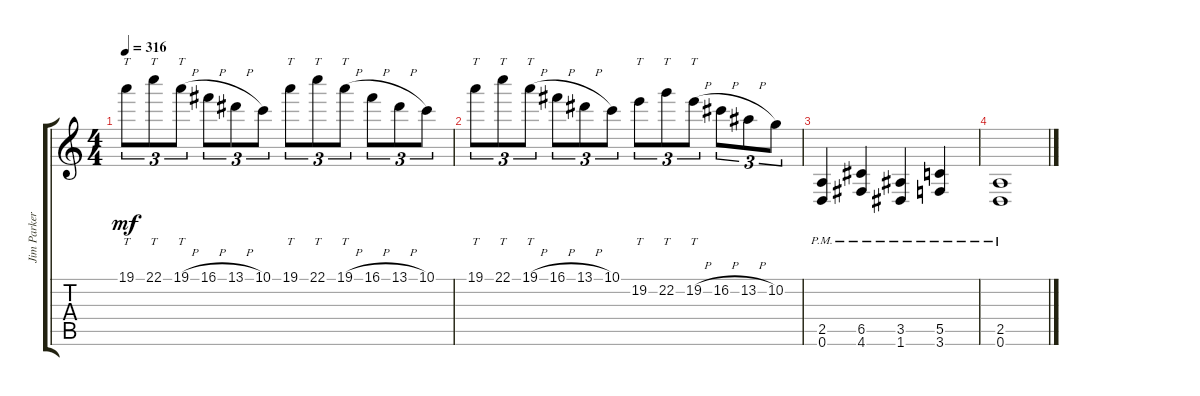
\track ("Jim Parker" "Jim Parker") {instrument distortionguitar}
\staff {score tabs}
\tuning (D4 A3 F3 C3 G2 D2) {hide}
\ts (4 4)
\tempo 316
\clef g2
\ks c
19.1.8{tt tu (3 2) dy mf} 22.1.8{tt tu (3 2)} 19.1{h}.8{tt tu (3 2)} 16.1{h}.8{tu (3 2)} 13.1{h}.8{tu (3 2)} 10.1.8{tu (3 2)} 19.1.8{tt tu (3 2)} 22.1.8{tt tu (3 2)} 19.1{h}.8{tt tu (3 2)} 16.1{h}.8{tu (3 2)} 13.1{h}.8{tu (3 2)} 10.1.8{tu (3 2)} |
19.1.8{tt tu (3 2)} 22.1.8{tt tu (3 2)} 19.1{h}.8{tt tu (3 2)} 16.1{h}.8{tu (3 2)} 13.1{h}.8{tu (3 2)} 10.1.8{tu (3 2)} 19.2.8{tt tu (3 2)} 22.2.8{tt tu (3 2)} 19.2{h}.8{tt tu (3 2)} 16.2{h}.8{tu (3 2)} 13.2{h}.8{tu (3 2)} 10.2.8{tu (3 2)} |
(2.5{pm} 0.6{pm}).4 (6.5{pm} 4.6{pm}).4 (3.5{pm} 1.6{pm}).4 (5.5{pm} 3.6{pm}).4 |
(2.5{pm} 0.6{pm}).1
